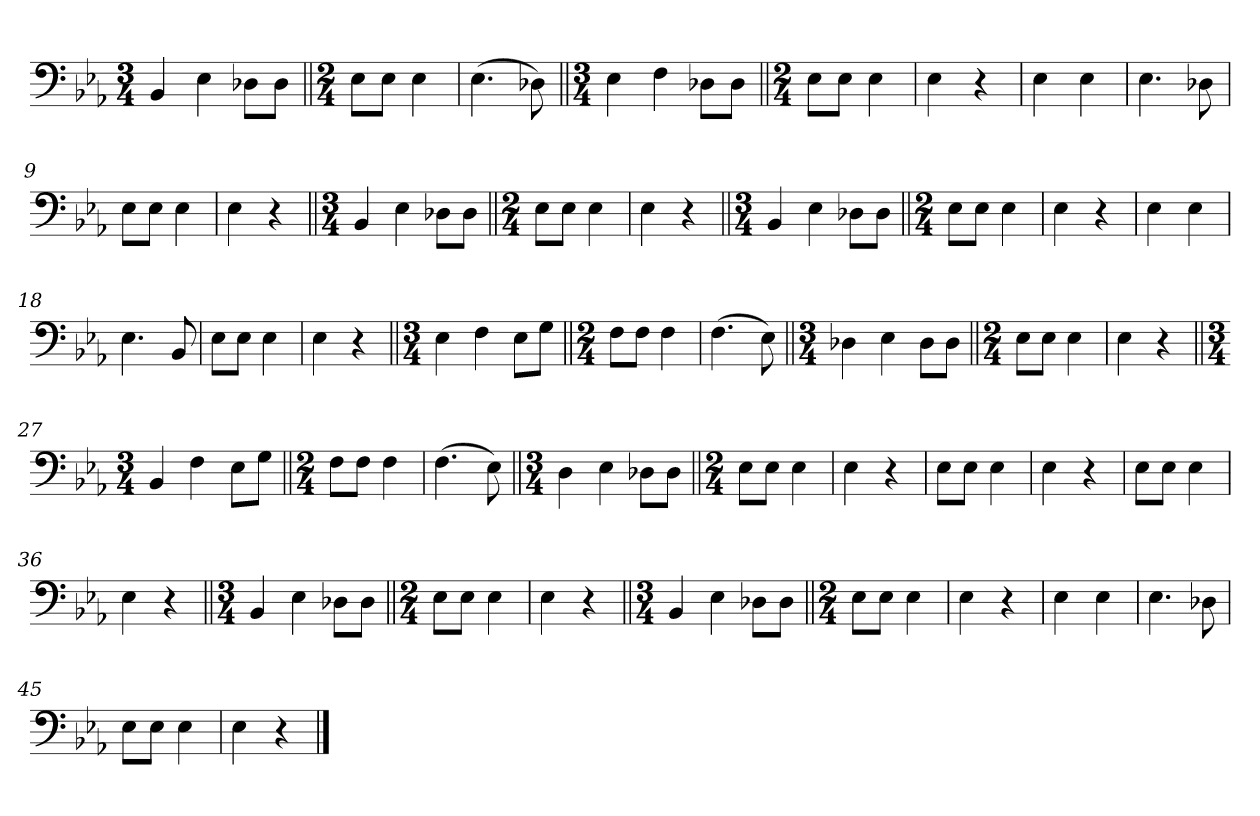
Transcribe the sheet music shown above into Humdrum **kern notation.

**kern
*part1
*staff1
*clefF4
*k[b-e-a-]
*M3/4
=1
4BB-/
4E-\
8D-X\L
8D-\J
=2||
*M2/4
8E-\L
8E-\J
4E-\
=3
(4.E-\
8D-X\)
=4||
*M3/4
4E-\
4F\
8D-X\L
8D-\J
=5||
*M2/4
8E-\L
8E-\J
4E-\
=6
4E-\
4r
=7
4E-\
4E-\
=8
4.E-\
8D-X\
=9
8E-\L
8E-\J
4E-\
=10
4E-\
4r
=11||
*M3/4
4BB-/
4E-\
8D-X\L
8D-\J
=12||
*M2/4
8E-\L
8E-\J
4E-\
=13
4E-\
4r
=14||
*M3/4
4BB-/
4E-\
8D-X\L
8D-\J
=15||
*M2/4
8E-\L
8E-\J
4E-\
=16
4E-\
4r
=17
4E-\
4E-\
=18
4.E-\
8BB-/
=19
8E-\L
8E-\J
4E-\
=20
4E-\
4r
=21||
*M3/4
4E-\
4F\
8E-\L
8G\J
=22||
*M2/4
8F\L
8F\J
4F\
=23
(4.F\
8E-\)
=24||
*M3/4
4D-X\
4E-\
8D-\L
8D-\J
=25||
*M2/4
8E-\L
8E-\J
4E-\
=26
4E-\
4r
=27||
*M3/4
4BB-/
4F\
8E-\L
8G\J
=28||
*M2/4
8F\L
8F\J
4F\
=29
(4.F\
8E-\)
=30||
*M3/4
4D\
4E-\
8D-X\L
8D-\J
=31||
*M2/4
8E-\L
8E-\J
4E-\
=32
4E-\
4r
=33
8E-\L
8E-\J
4E-\
=34
4E-\
4r
=35
8E-\L
8E-\J
4E-\
=36
4E-\
4r
=37||
*M3/4
4BB-/
4E-\
8D-X\L
8D-\J
=38||
*M2/4
8E-\L
8E-\J
4E-\
=39
4E-\
4r
=40||
*M3/4
4BB-/
4E-\
8D-X\L
8D-\J
=41||
*M2/4
8E-\L
8E-\J
4E-\
=42
4E-\
4r
=43
4E-\
4E-\
=44
4.E-\
8D-X\
=45
8E-\L
8E-\J
4E-\
=46
4E-\
4r
==
*-
